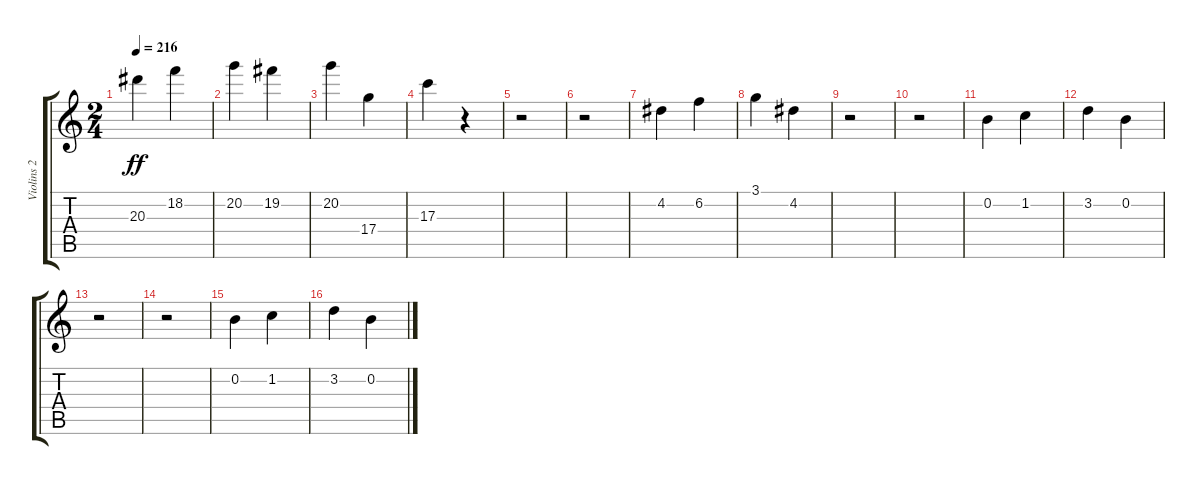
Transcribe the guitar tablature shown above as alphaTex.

\track ("Violins 2" "Violins 2") {instrument contrabass}
\staff {score tabs}
\tuning (E4 B3 G3 D3 A2 E2) {hide}
\ts (2 4)
\tempo 216
\clef g2
\ks c
20.3.4{dy ff} 18.2.4 |
20.2.4 19.2.4 |
20.2.4 17.4.4 |
17.3.4 r.4 |
r.2 |
r.2 |
4.2.4 6.2.4 |
3.1.4 4.2.4 |
r.2 |
r.2 |
0.2.4 1.2.4 |
3.2.4 0.2.4 |
r.2 |
r.2 |
0.2.4 1.2.4 |
3.2.4 0.2.4
